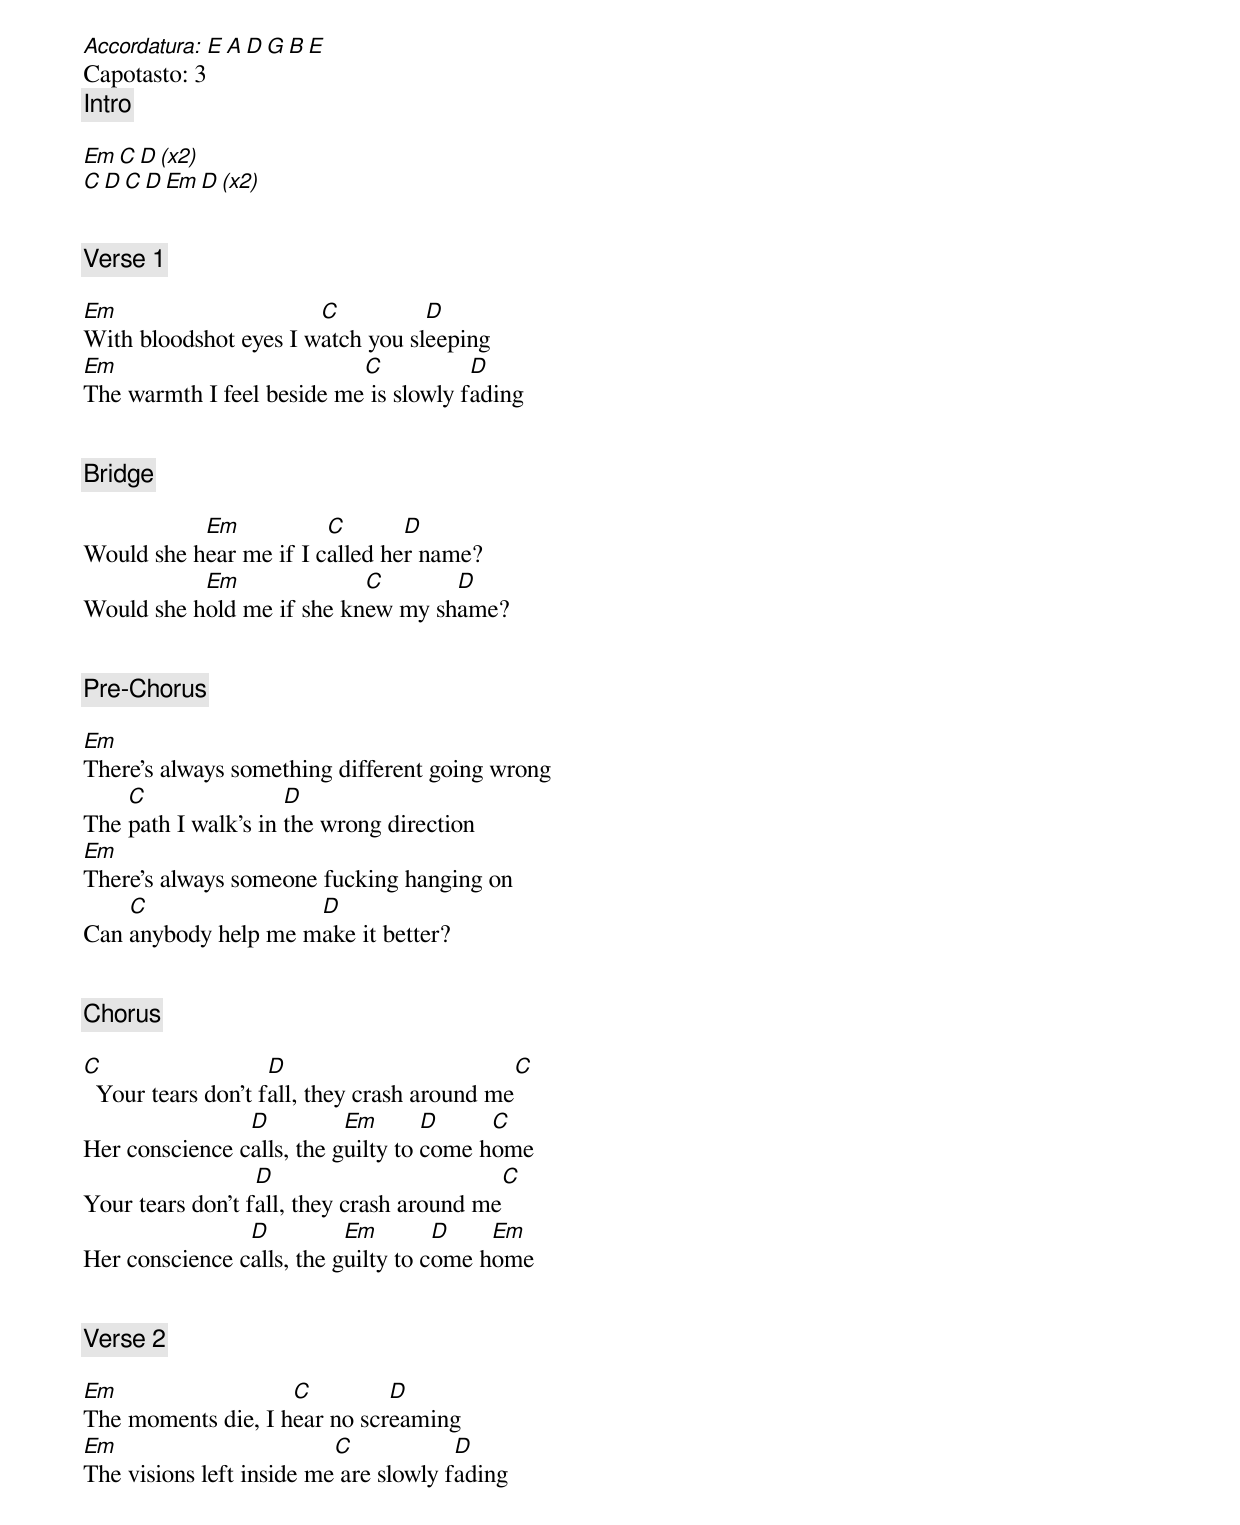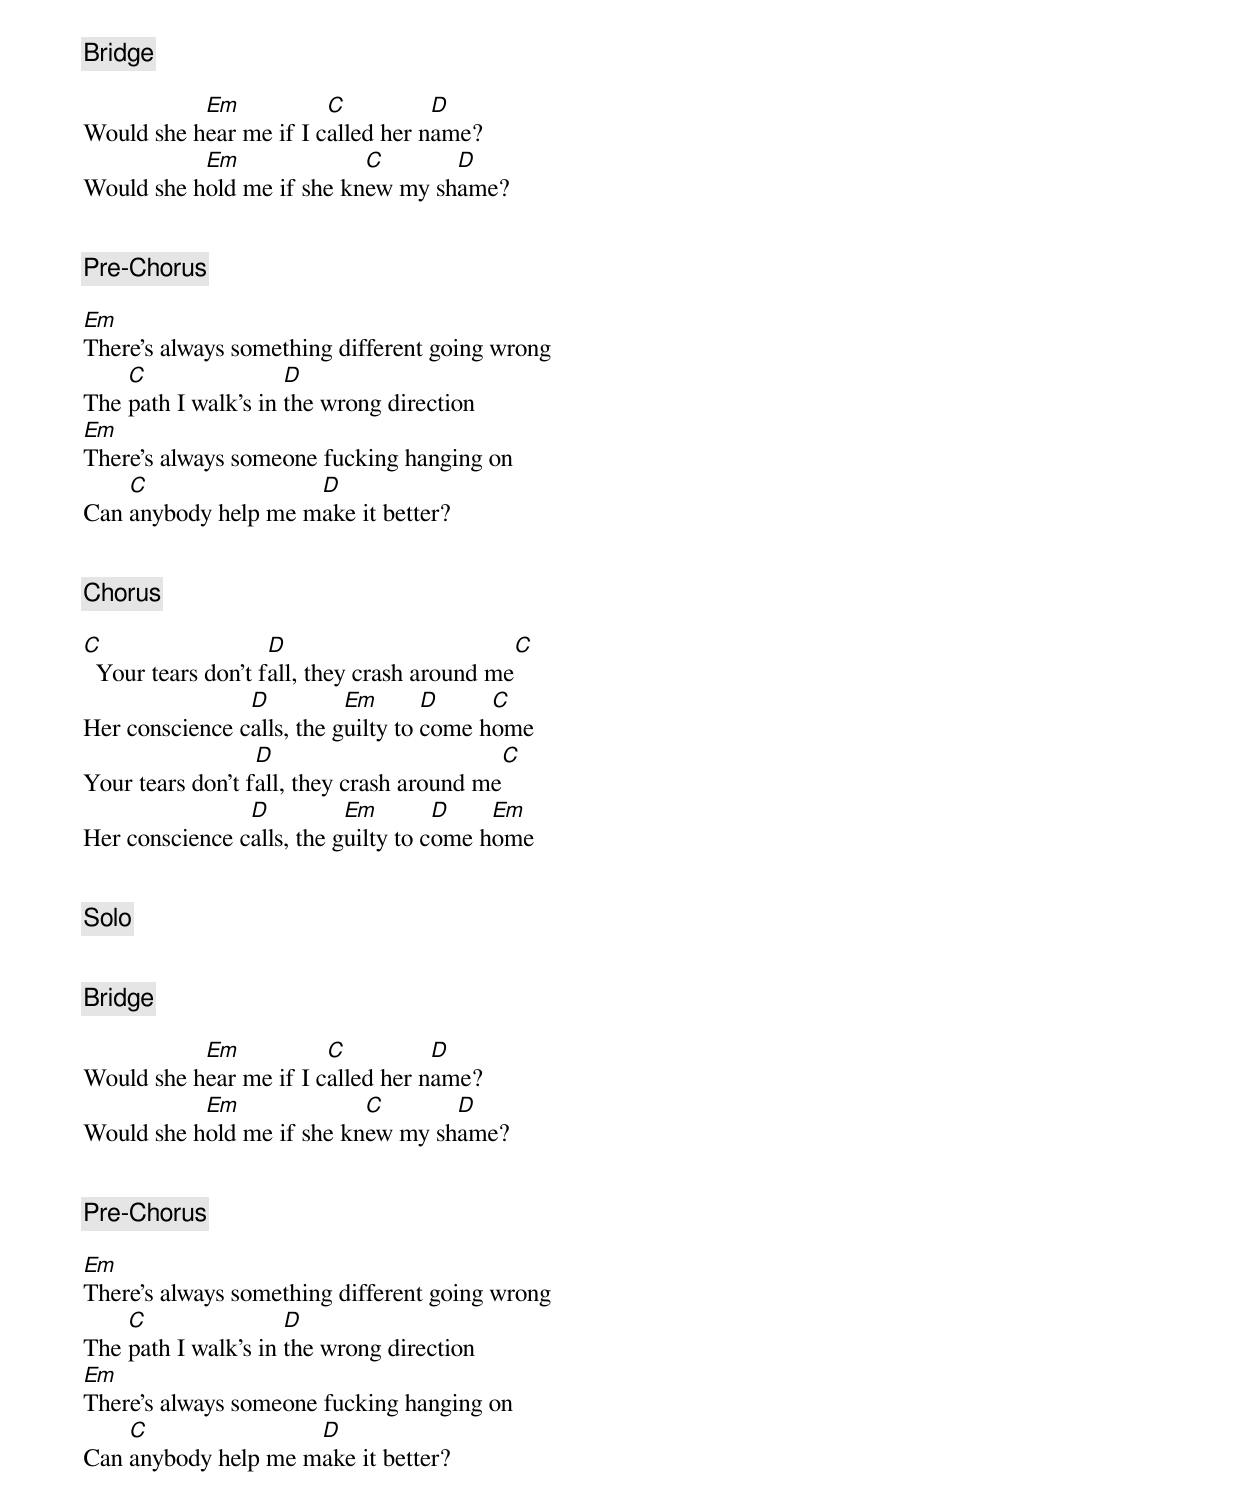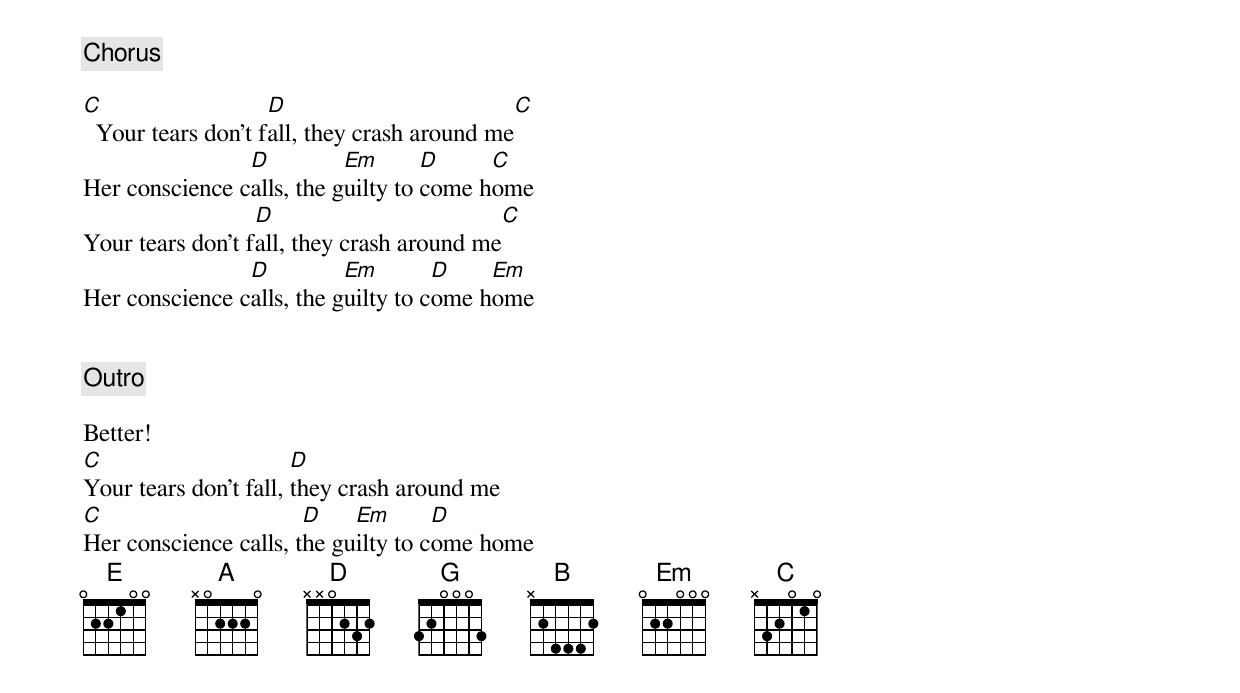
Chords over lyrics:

Accordatura: E A D G B E
Capotasto: 3
[Intro]

Em  C  D  (x2)
C  D  C  D  Em  D  (x2)


[Verse 1]

Em                     C          D
With bloodshot eyes I watch you sleeping
Em                         C           D
The warmth I feel beside me is slowly fading


[Bridge]

           Em           C       D
Would she hear me if I called her name?
           Em              C       D
Would she hold me if she knew my shame?


[Pre-Chorus]

Em
There's always something different going wrong
    C                D
The path I walk's in the wrong direction
Em
There's always someone fucking hanging on
    C                D
Can anybody help me make it better?


[Chorus]

C                   D                         C
  Your tears don't fall, they crash around me
                D          Em       D     C
Her conscience calls, the guilty to come home
                  D                        C
Your tears don't fall, they crash around me
                D          Em        D    Em
Her conscience calls, the guilty to come home


[Verse 2]

Em                  C         D
The moments die, I hear no screaming
Em                        C            D
The visions left inside me are slowly fading


[Bridge]

           Em           C          D
Would she hear me if I called her name?
           Em              C       D
Would she hold me if she knew my shame?


[Pre-Chorus]

Em
There's always something different going wrong
    C                D
The path I walk's in the wrong direction
Em
There's always someone fucking hanging on
    C                D
Can anybody help me make it better?


[Chorus]

C                   D                         C
  Your tears don't fall, they crash around me
                D          Em       D     C
Her conscience calls, the guilty to come home
                  D                        C
Your tears don't fall, they crash around me
                D          Em        D    Em
Her conscience calls, the guilty to come home


[Solo]


[Bridge]

           Em           C          D
Would she hear me if I called her name?
           Em              C       D
Would she hold me if she knew my shame?


[Pre-Chorus]

Em
There's always something different going wrong
    C                D
The path I walk's in the wrong direction
Em
There's always someone fucking hanging on
    C                D
Can anybody help me make it better?


[Chorus]

C                   D                         C
  Your tears don't fall, they crash around me
                D          Em       D     C
Her conscience calls, the guilty to come home
                  D                        C
Your tears don't fall, they crash around me
                D          Em        D    Em
Her conscience calls, the guilty to come home


[Outro]

Better!
C                      D
Your tears don't fall, they crash around me
C                      D    Em       D
Her conscience calls, the guilty to come home
